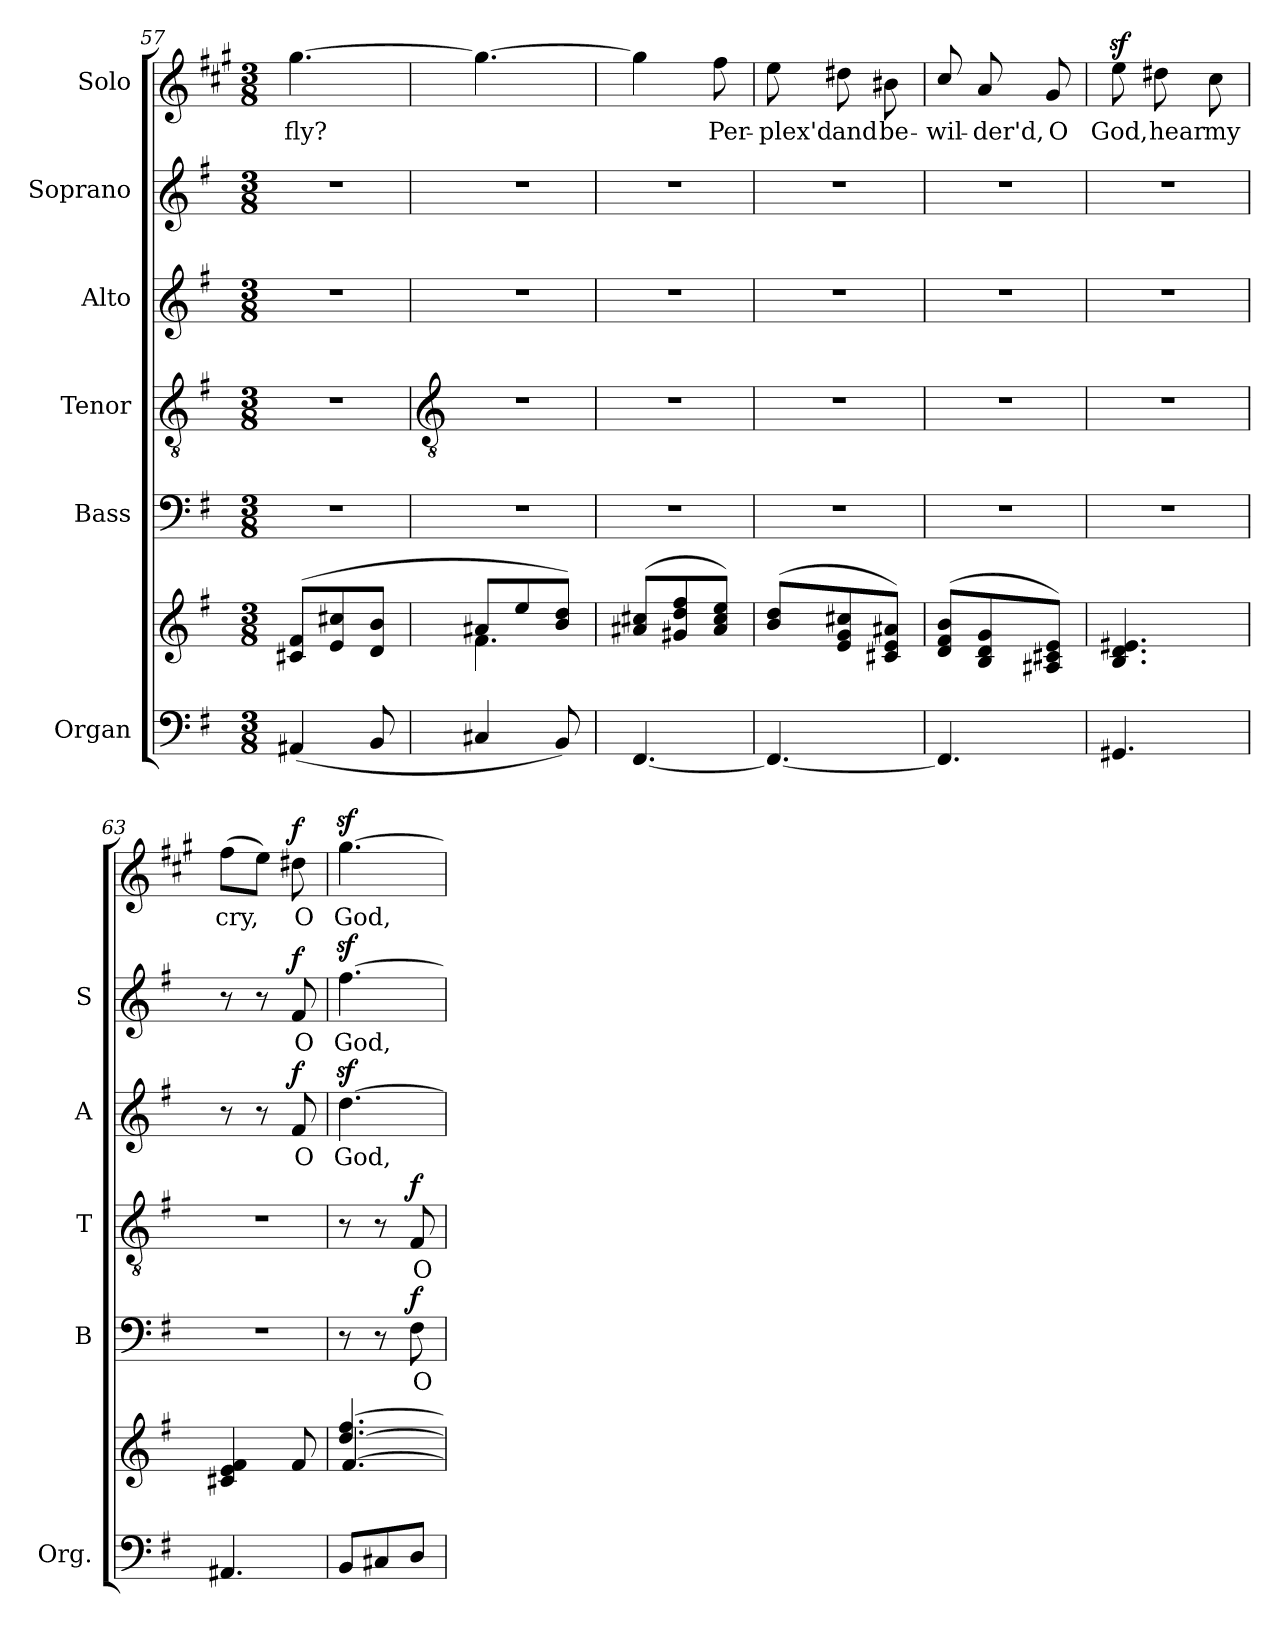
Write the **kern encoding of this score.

**kern	**kern	**kern	**text	**dynam	**kern	**text	**dynam	**kern	**text	**dynam	**kern	**text	**dynam	**kern	**text	**dynam
*part6	*part6	*part5	*part5	*part5	*part4	*part4	*part4	*part3	*part3	*part3	*part2	*part2	*part2	*part1	*part1	*part1
*staff7	*staff6	*staff5	*staff5	*staff5	*staff4	*staff4	*staff4	*staff3	*staff3	*staff3	*staff2	*staff2	*staff2	*staff1	*staff1	*staff1
*I"Organ	*	*I"Bass	*	*	*I"Tenor	*	*	*I"Alto	*	*	*I"Soprano	*	*	*I"Solo	*	*
*I'Org.	*	*I'B	*	*	*I'T	*	*	*I'A	*	*	*I'S	*	*	*	*	*
*clefF4	*clefG2	*clefF4	*	*	*clefGv2	*	*	*clefG2	*	*	*clefG2	*	*	*clefG2	*	*
*	*	*	*	*	*	*	*	*	*	*	*	*	*	*ITrd1c2	*	*
*k[f#]	*k[f#]	*k[f#]	*	*	*k[f#]	*	*	*k[f#]	*	*	*k[f#]	*	*	*k[f#]	*	*
*G:	*G:	*G:	*	*	*G:	*	*	*G:	*	*	*G:	*	*	*G:	*	*
*M3/8	*M3/8	*M3/8	*	*	*M3/8	*	*	*M3/8	*	*	*M3/8	*	*	*M3/8	*	*
=57	=57	=57	=57	=57	=57	=57	=57	=57	=57	=57	=57	=57	=57	=57	=57	=57
*	*^	*	*	*	*	*	*	*	*	*	*	*	*	*	*	*
*	*	*^	*	*	*	*	*	*	*	*	*	*	*	*	*	*	*
!	!	!LO:N:vis=1	!LO:N:vis=1	!LO:N:vis=1	!	!	!LO:N:vis=1	!	!	!LO:N:vis=1	!	!	!LO:N:vis=1	!	!	!	!LO:LY:b	!
(>4AA#X	(<8c#X/ 8f#/L	4.ryy	4.ryy	4.r	.	.	4.r	.	.	4.r	.	.	4.r	.	.	[4.ff#	fly?	.
.	8e/ 8cc#X/	.	.	.	.	.	.	.	.	.	.	.	.	.	.	.	.	.
8BB	8d/ 8b/J	.	.	.	.	.	.	.	.	.	.	.	.	.	.	.	.	.
!!LO:LB:g=z
=58	=58	=58	=58	=58	=58	=58	=58	=58	=58	=58	=58	=58	=58	=58	=58	=58	=58	=58
*	*	*	*	*	*	*	*clefGv2	*	*	*	*	*	*	*	*	*	*	*
!	!	!	!LO:N:vis=1	!LO:N:vis=1	!	!	!LO:N:vis=1	!	!	!LO:N:vis=1	!	!	!LO:N:vis=1	!	!	!	!	!
4C#X	8a#X/L	4.f#\	4.ryy	4.r	.	.	4.r	.	.	4.r	.	.	4.r	.	.	4.ff#_	.	.
.	8ee/	.	.	.	.	.	.	.	.	.	.	.	.	.	.	.	.	.
8BB)	8b/ 8dd/J)	.	.	.	.	.	.	.	.	.	.	.	.	.	.	.	.	.
=59	=59	=59	=59	=59	=59	=59	=59	=59	=59	=59	=59	=59	=59	=59	=59	=59	=59	=59
!	!	!LO:N:vis=1	!LO:N:vis=1	!LO:N:vis=1	!	!	!LO:N:vis=1	!	!	!LO:N:vis=1	!	!	!LO:N:vis=1	!	!	!	!	!
[4.FF#	(>8a#X/ 8cc#X/L	4.ryy	4.ryy	4.r	.	.	4.r	.	.	4.r	.	.	4.r	.	.	4ff#]	.	.
.	8g#X/ 8dd/ 8ff#/	.	.	.	.	.	.	.	.	.	.	.	.	.	.	.	.	.
!	!	!	!	!	!	!	!	!	!	!	!	!	!	!	!	!	!LO:LY:b	!
.	8a#/ 8cc#/ 8ee/J)	.	.	.	.	.	.	.	.	.	.	.	.	.	.	8ee	Per-	.
=60	=60	=60	=60	=60	=60	=60	=60	=60	=60	=60	=60	=60	=60	=60	=60	=60	=60	=60
!	!	!LO:N:vis=1	!LO:N:vis=1	!LO:N:vis=1	!	!	!LO:N:vis=1	!	!	!LO:N:vis=1	!	!	!LO:N:vis=1	!	!	!	!LO:LY:b	!
4.FF#_	(>8b/ 8dd/L	4.ryy	4.ryy	4.r	.	.	4.r	.	.	4.r	.	.	4.r	.	.	8dd	-plex'd	.
!	!	!	!	!	!	!	!	!	!	!	!	!	!	!	!	!	!LO:LY:b	!
.	8e/ 8g/ 8cc#X/	.	.	.	.	.	.	.	.	.	.	.	.	.	.	8cc#X	and	.
!	!	!	!	!	!	!	!	!	!	!	!	!	!	!	!	!	!LO:LY:b	!
.	8c#X/ 8e/ 8a#X/J)	.	.	.	.	.	.	.	.	.	.	.	.	.	.	8a#X	be-	.
=61	=61	=61	=61	=61	=61	=61	=61	=61	=61	=61	=61	=61	=61	=61	=61	=61	=61	=61
!	!	!LO:N:vis=1	!LO:N:vis=1	!LO:N:vis=1	!	!	!LO:N:vis=1	!	!	!LO:N:vis=1	!	!	!LO:N:vis=1	!	!	!	!LO:LY:b	!
4.FF#]	(>8d/ 8f#/ 8b/L	4.ryy	4.ryy	4.r	.	.	4.r	.	.	4.r	.	.	4.r	.	.	8b/	-wil-	.
!	!	!	!	!	!	!	!	!	!	!	!	!	!	!	!	!	!LO:LY:b	!
.	8B/ 8d/ 8g/	.	.	.	.	.	.	.	.	.	.	.	.	.	.	8g	-der'd,	.
!	!	!	!	!	!	!	!	!	!	!	!	!	!	!	!	!	!LO:LY:b	!
.	8A#X/ 8c#X/ 8e/J)	.	.	.	.	.	.	.	.	.	.	.	.	.	.	8f#	O	.
=62	=62	=62	=62	=62	=62	=62	=62	=62	=62	=62	=62	=62	=62	=62	=62	=62	=62	=62
!	!	!LO:N:vis=1	!LO:N:vis=1	!LO:N:vis=1	!	!	!LO:N:vis=1	!	!	!LO:N:vis=1	!	!	!LO:N:vis=1	!	!	!	!LO:LY:b	!
4.GG#X	4.B/ 4.d/ 4.e#X/	4.ryy	4.ryy	4.r	.	.	4.r	.	.	4.r	.	.	4.r	.	.	8ddz<	God,	.
!	!	!	!	!	!	!	!	!	!	!	!	!	!	!	!	!	!LO:LY:b	!
.	.	.	.	.	.	.	.	.	.	.	.	.	.	.	.	8cc#X	hear	.
!	!	!	!	!	!	!	!	!	!	!	!	!	!	!	!	!	!LO:LY:b	!
.	.	.	.	.	.	.	.	.	.	.	.	.	.	.	.	8b	my	.
=63	=63	=63	=63	=63	=63	=63	=63	=63	=63	=63	=63	=63	=63	=63	=63	=63	=63	=63
!	!	!LO:N:vis=1	!LO:N:vis=1	!LO:N:vis=1	!	!	!LO:N:vis=1	!	!	!	!	!	!	!	!	!	!LO:LY:b	!
4.AA#X	4c#X/ 4e/ 4f#/	4.ryy	4.ryy	4.r	.	.	4.r	.	.	8r	.	.	8r	.	.	(>8eeL	cry,	.
.	.	.	.	.	.	.	.	.	.	8r	.	.	8r	.	.	8ddJ)	.	.
!	!	!	!	!	!	!	!	!	!	!	!LO:LY:b	!LO:DY:b	!	!LO:LY:b	!LO:DY:b	!	!LO:LY:b	!LO:DY:b
.	8f#/	.	.	.	.	.	.	.	.	8f#	O	f	8f#	O	f	8cc#X	O	f
=64	=64	=64	=64	=64	=64	=64	=64	=64	=64	=64	=64	=64	=64	=64	=64	=64	=64	=64
!	!	!LO:N:vis=1	!	!	!	!	!	!	!	!	!LO:LY:b	!	!	!LO:LY:b	!	!	!LO:LY:b	!
8BBL	[4.dd/ [4.ff#/	4.ryy	[4.f#	8r	.	.	8r	.	.	[4.ddz<	God,	.	[4.ff#z<	God,	.	[4.ff#z<	God,	.
8C#X	.	.	.	8r	.	.	8r	.	.	.	.	.	.	.	.	.	.	.
!	!	!	!	!	!LO:LY:b	!LO:DY:b	!	!LO:LY:b	!LO:DY:b	!	!	!	!	!	!	!	!	!
8DJ	.	.	.	8F#	O	f	8F#	O	f	.	.	.	.	.	.	.	.	.
*	*v	*v	*v	*	*	*	*	*	*	*	*	*	*	*	*	*	*	*
=	=	=	=	=	=	=	=	=	=	=	=	=	=	=	=	=
*-	*-	*-	*-	*-	*-	*-	*-	*-	*-	*-	*-	*-	*-	*-	*-	*-
